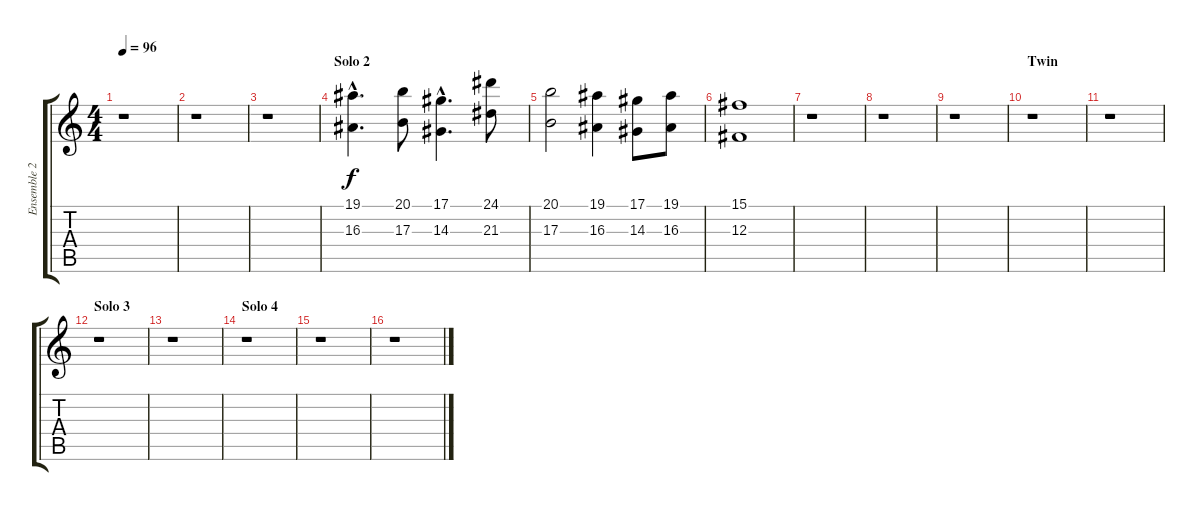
\track ("Ensemble 2" "Ensemble 2") {instrument synthstrings1}
\staff {score tabs}
\tuning (Eb4 Bb3 Gb3 Db3 Ab2 Eb2) {hide}
\ts (4 4)
\tempo 96
\clef g2
\ks c
r.1{dy f} |
r.1 |
r.1 |
\section ("" "Solo 2")
(19.1{hac} 16.3{hac}).4{d volume 13} (20.1 17.3).8 (17.1{hac} 14.3{hac}).4{d} (24.1 21.3).8 |
(20.1 17.3).2 (19.1 16.3).4 (17.1 14.3).8 (19.1 16.3).8 |
(15.1 12.3).1{volume 0} |
r.1 |
r.1 |
r.1 |
\section ("" "Twin")
r.1 |
r.1 |
\section ("" "Solo 3")
r.1 |
r.1 |
\section ("" "Solo 4")
r.1 |
r.1 |
\section ("" "")
r.1
